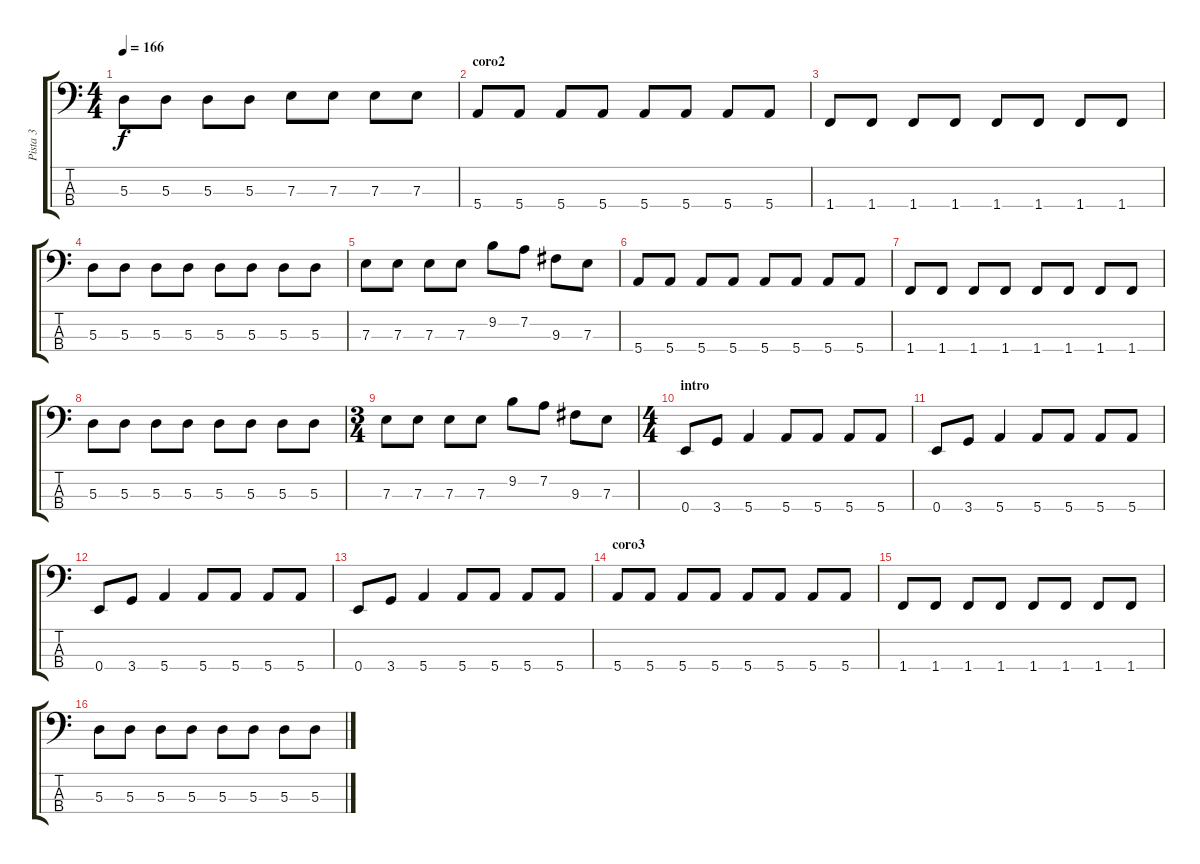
\track ("Pista 3" "Pista 3") {instrument electricbassfinger}
\staff {score tabs}
\tuning (G2 D2 A1 E1) {hide}
\ts (4 4)
\tempo 166
\clef f4
\ks c
5.3.8{dy f} 5.3.8 5.3.8 5.3.8 7.3.8 7.3.8 7.3.8 7.3.8 |
\section ("" "coro2")
5.4.8 5.4.8 5.4.8 5.4.8 5.4.8 5.4.8 5.4.8 5.4.8 |
1.4.8 1.4.8 1.4.8 1.4.8 1.4.8 1.4.8 1.4.8 1.4.8 |
5.3.8 5.3.8 5.3.8 5.3.8 5.3.8 5.3.8 5.3.8 5.3.8 |
7.3.8 7.3.8 7.3.8 7.3.8 9.2.8 7.2.8 9.3.8 7.3.8 |
5.4.8 5.4.8 5.4.8 5.4.8 5.4.8 5.4.8 5.4.8 5.4.8 |
1.4.8 1.4.8 1.4.8 1.4.8 1.4.8 1.4.8 1.4.8 1.4.8 |
5.3.8 5.3.8 5.3.8 5.3.8 5.3.8 5.3.8 5.3.8 5.3.8 |
\ts (3 4)
7.3.8 7.3.8 7.3.8 7.3.8 9.2.8 7.2.8 9.3.8 7.3.8 |
\ts (4 4)
\section ("" "intro")
0.4.8 3.4.8 5.4.4 5.4.8 5.4.8 5.4.8 5.4.8 |
0.4.8 3.4.8 5.4.4 5.4.8 5.4.8 5.4.8 5.4.8 |
0.4.8 3.4.8 5.4.4 5.4.8 5.4.8 5.4.8 5.4.8 |
0.4.8 3.4.8 5.4.4 5.4.8 5.4.8 5.4.8 5.4.8 |
\section ("" "coro3")
5.4.8 5.4.8 5.4.8 5.4.8 5.4.8 5.4.8 5.4.8 5.4.8 |
1.4.8 1.4.8 1.4.8 1.4.8 1.4.8 1.4.8 1.4.8 1.4.8 |
5.3.8 5.3.8 5.3.8 5.3.8 5.3.8 5.3.8 5.3.8 5.3.8
